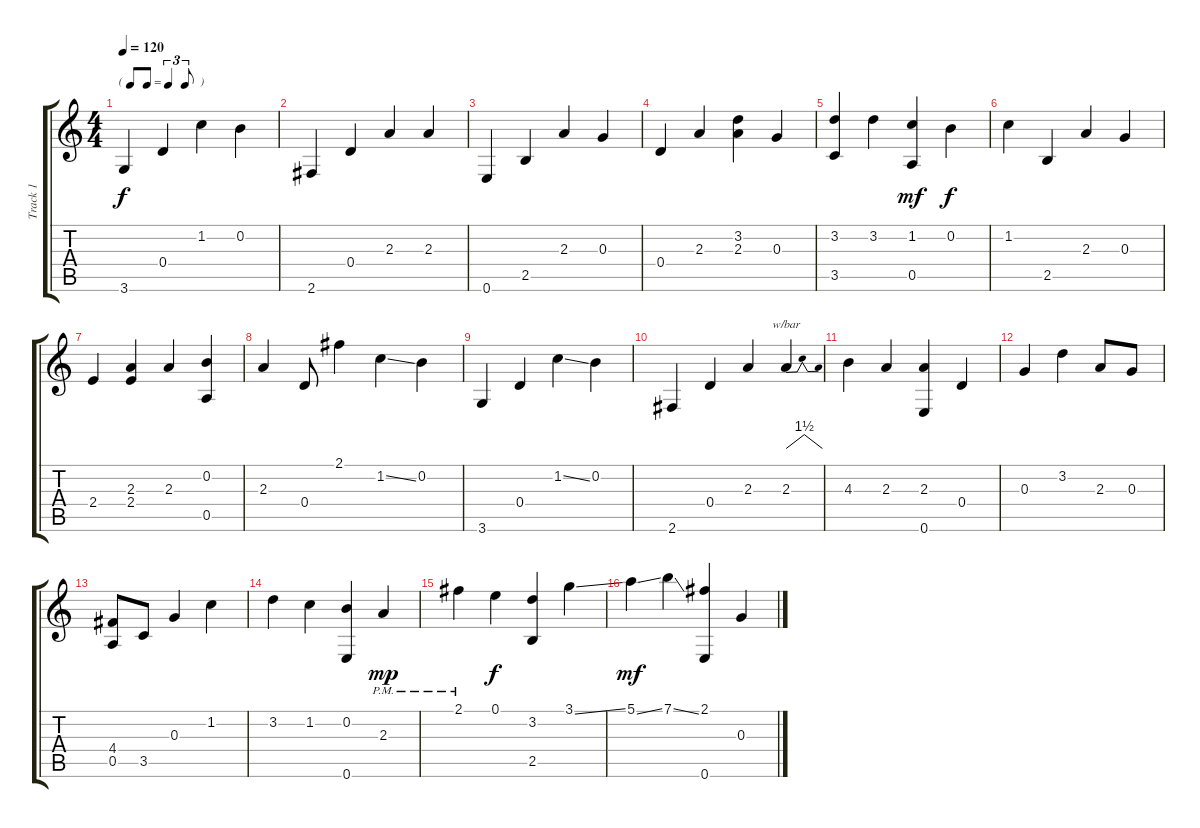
\track ("Track 1" "Track 1") {instrument acousticguitarnylon}
\staff {score tabs}
\tuning (E4 B3 G3 D3 A2 E2) {hide}
\ts (4 4)
\tf triplet8th
\tempo 120
\clef g2
\ks c
3.6.4{dy f} 0.4.4 1.2.4 0.2.4 |
2.6.4 0.4.4 2.3.4 2.3.4 |
0.6.4 2.5.4 2.3.4 0.3.4 |
0.4.4 2.3.4 (3.2 2.3).4 0.3.4 |
(3.2 3.5).4 3.2.4 (1.2 0.5).4{dy mf} 0.2.4{dy f} |
1.2.4 2.5.4 2.3.4 0.3.4 |
2.4.4 (2.3 2.4).4 2.3.4 (0.2 0.5).4 |
2.3.4 0.4.8 2.1.4 1.2{ss}.4 0.2.4 |
3.6.4 0.4.4 1.2{ss}.4 0.2.4 |
2.6.4 0.4.4 2.3.4 2.3.4{tbe (dip default 0 0 30 6 60 0)} |
4.3.4 2.3.4 (2.3 0.6).4 0.4.4 |
0.3.4 3.2.4 2.3.8 0.3.8 |
(4.4 0.5).8 3.5.8 0.3.4 1.2.4 |
3.2.4 1.2.4 (0.2 0.6).4 2.3{pm}.4{dy mp} |
2.1{pm}.4 0.1.4{dy f} (3.2 2.5).4 3.1{ss}.4 |
5.1{ss}.4{dy mf} 7.1{ss}.4 (2.1 0.6).4 0.3.4
